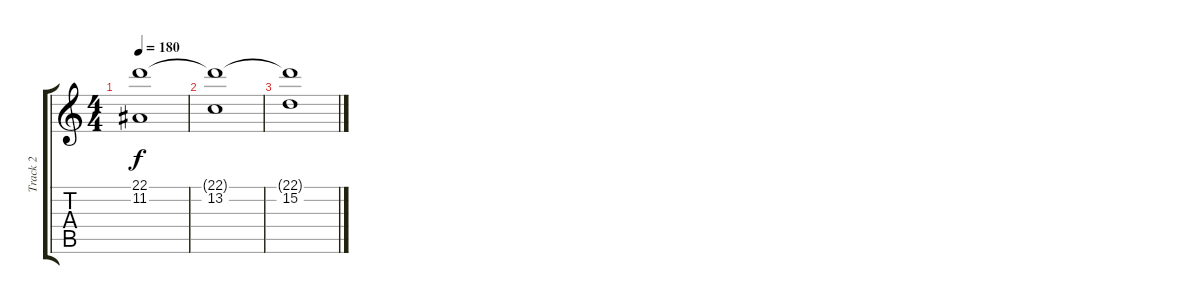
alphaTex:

\track ("Track 2" "Track 2") {instrument pad8sweep}
\staff {score tabs}
\tuning (E4 B3 G3 D3 A2 E2) {hide}
\ts (4 4)
\tempo 180
\clef g2
\ks c
(22.1{t} 11.2).1{dy f} |
(22.1{t} 13.2).1 |
(22.1{t} 15.2).1
